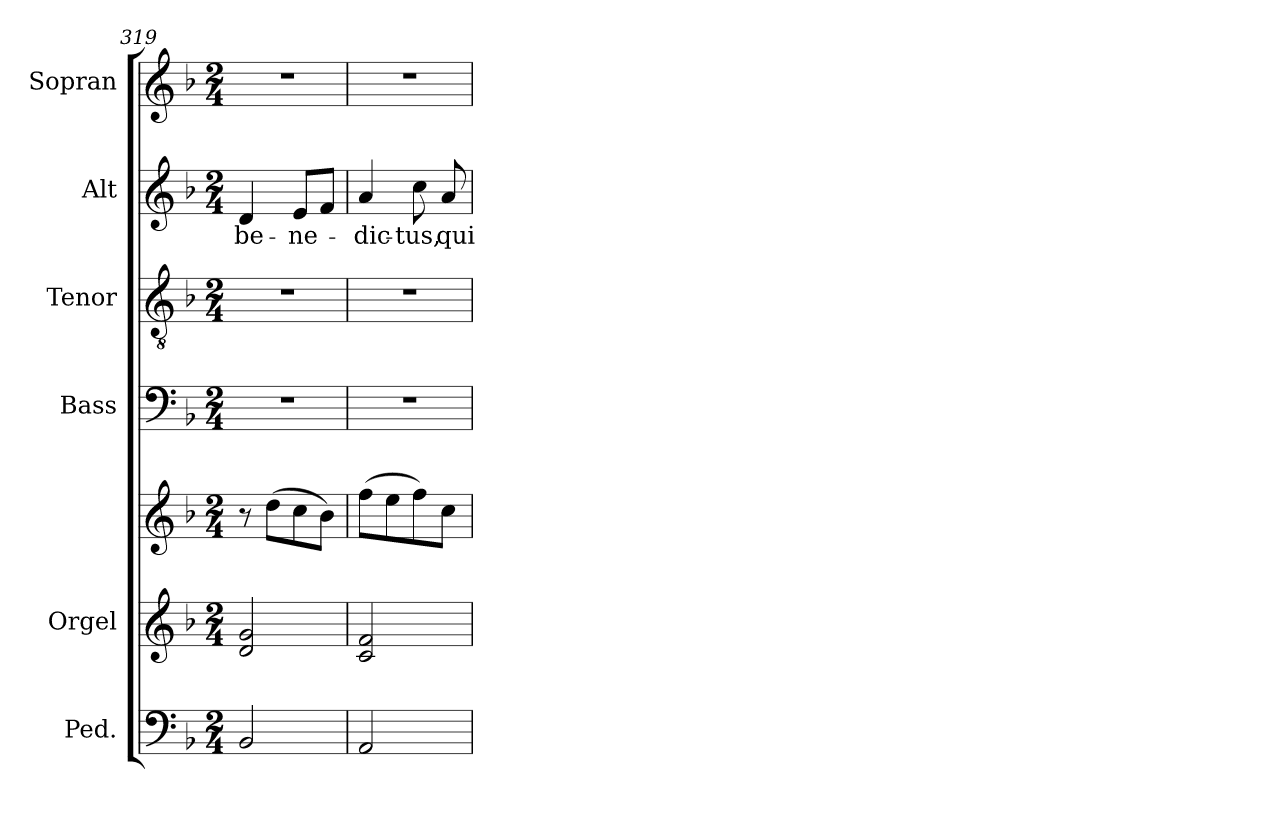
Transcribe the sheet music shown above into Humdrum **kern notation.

**kern	**kern	**kern	**kern	**kern	**kern	**text	**kern
*part6	*part5	*part5	*part4	*part3	*part2	*part2	*part1
*staff7	*staff6	*staff5	*staff4	*staff3	*staff2	*staff2	*staff1
*I"Ped.	*I"Orgel	*	*I"Bass	*I"Tenor	*I"Alt	*	*I"Sopran
*	*I'Org.	*	*I'B.	*I'T.	*I'A.	*	*I'S.
*clefF4	*clefG2	*clefG2	*clefF4	*clefGv2	*clefG2	*	*clefG2
*ITrd7c12	*	*	*	*	*	*	*
*k[b-]	*k[b-]	*k[b-]	*k[b-]	*k[b-]	*k[b-]	*	*k[b-]
*F:	*F:	*F:	*F:	*F:	*F:	*	*F:
*M2/4	*M2/4	*M2/4	*M2/4	*M2/4	*M2/4	*	*M2/4
=319	=319	=319	=319	=319	=319	=319	=319
!	!	!	!	!	!	!LO:LY:b	!
2BBB-/	2d/ 2g/	8r	2r	2r	4d/	be-	2r
.	.	(>8dd\L	.	.	.	.	.
!	!	!	!	!	!	!LO:LY:b	!
.	.	8cc\	.	.	8e/L	-ne-	.
.	.	8b-\J)	.	.	8f/J	.	.
=320	=320	=320	=320	=320	=320	=320	=320
!	!	!	!	!	!	!LO:LY:b	!
2AAA/	2c/ 2f/	(>8ff\L	2r	2r	4a/	-dic-	2r
.	.	8ee\	.	.	.	.	.
!	!	!	!	!	!	!LO:LY:b	!
.	.	8ff\)	.	.	8cc\	-tus,	.
!	!	!	!	!	!	!LO:LY:b	!
.	.	8cc\J	.	.	8a/	qui	.
=	=	=	=	=	=	=	=
*-	*-	*-	*-	*-	*-	*-	*-
